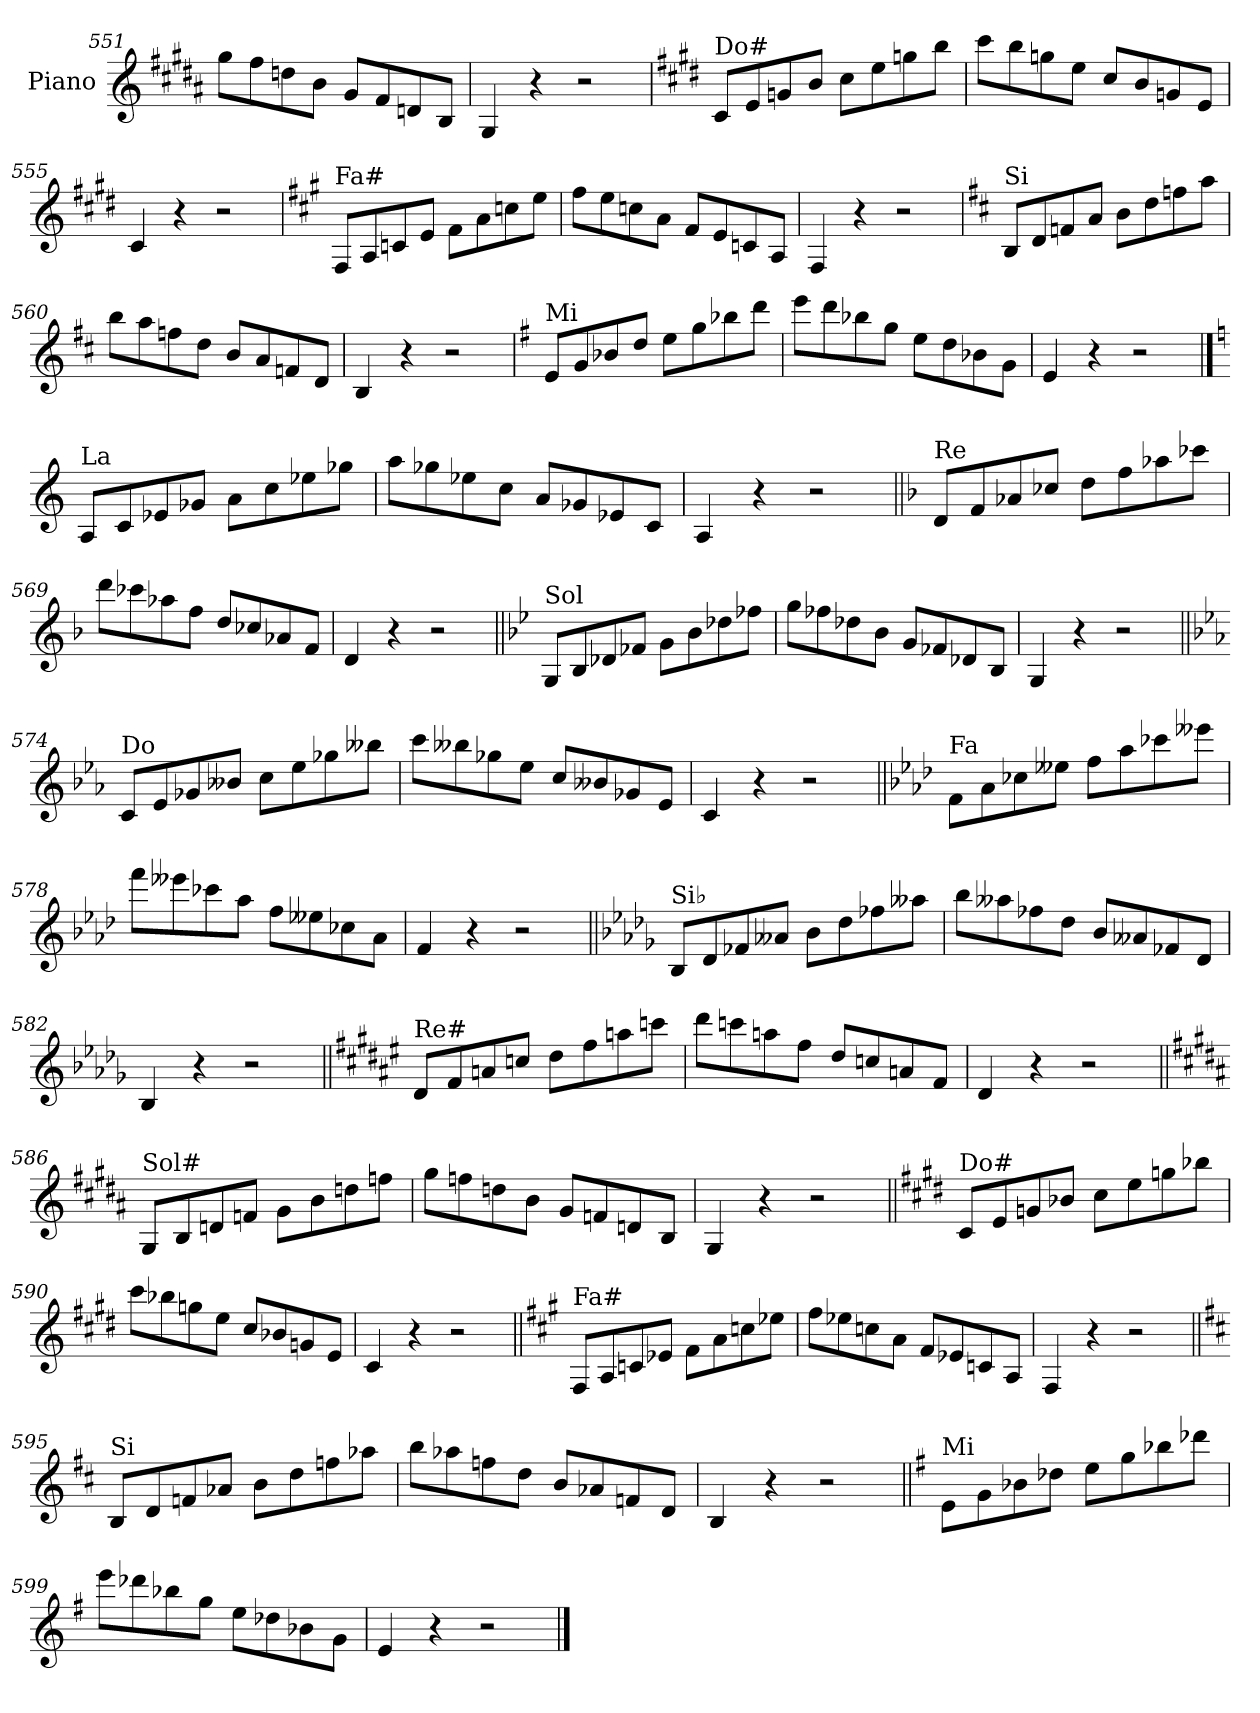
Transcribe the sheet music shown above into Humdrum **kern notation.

**kern
*part1
*staff1
*I"Piano
*I'Pno.
*clefG2
*k[f#c#g#d#a#]
=551
8gg#\L
8ff#\
8ddn\
8b\J
8g#/L
8f#/
8dn/
8B/J
=552
4G#/
4r
2r
!!LO:LB:g=z
=553
*k[f#c#g#d#]
!LO:TX:a:t=Do#
8c#/L
8e/
8gn/
8b/J
8cc#\L
8ee\
8ggn\
8bb\J
=554
8ccc#\L
8bb\
8ggn\
8ee\J
8cc#/L
8b/
8gn/
8e/J
=555
4c#/
4r
2r
=556
*k[f#c#g#]
!LO:TX:a:t=Fa#
8F#/L
8A/
8cn/
8e/J
8f#\L
8a\
8ccn\
8ee\J
=557
8ff#\L
8ee\
8ccn\
8a\J
8f#/L
8e/
8cn/
8A/J
=558
4F#/
4r
2r
!!LO:LB:g=z
=559
*k[f#c#]
!LO:TX:a:t=Si
8B/L
8d/
8fn/
8a/J
8b\L
8dd\
8ffn\
8aa\J
=560
8bb\L
8aa\
8ffn\
8dd\J
8b/L
8a/
8fn/
8d/J
=561
4B/
4r
2r
=562
*k[f#]
!LO:TX:a:t=Mi
8e/L
8g/
8b-X/
8dd/J
8ee\L
8gg\
8bb-X\
8ddd\J
=563
8eee\L
8ddd\
8bb-X\
8gg\J
8ee\L
8dd\
8b-X\
8g\J
=564
4e/
4r
2r
!!LO:PB:g=z
==565
*k[]
!LO:TX:a:t=La
8A/L
8c/
8e-X/
8g-X/J
8a\L
8cc\
8ee-X\
8gg-X\J
=566
8aa\L
8gg-X\
8ee-X\
8cc\J
8a/L
8g-X/
8e-X/
8c/J
=567
4A/
4r
2r
=568||
*k[b-]
!LO:TX:a:t=Re
8d/L
8f/
8a-X/
8cc-X/J
8dd\L
8ff\
8aa-X\
8ccc-X\J
=569
8ddd\L
8ccc-X\
8aa-X\
8ff\J
8dd/L
8cc-X/
8a-X/
8f/J
=570
4d/
4r
2r
!!LO:LB:g=z
=571||
*k[b-e-]
!LO:TX:a:t=Sol
8G/L
8B-/
8d-X/
8f-X/J
8g\L
8b-\
8dd-X\
8ff-X\J
=572
8gg\L
8ff-X\
8dd-X\
8b-\J
8g/L
8f-X/
8d-X/
8B-/J
=573
4G/
4r
2r
=574||
*k[b-e-a-]
!LO:TX:a:t=Do
8c/L
8e-/
8g-X/
8b--X/J
8cc\L
8ee-\
8gg-X\
8bb--X\J
=575
8ccc\L
8bb--X\
8gg-X\
8ee-\J
8cc/L
8b--X/
8g-X/
8e-/J
=576
4c/
4r
2r
!!LO:LB:g=z
=577||
*k[b-e-a-d-]
!LO:TX:a:t=Fa
8f\L
8a-\
8cc-X\
8ee--X\J
8ff\L
8aa-\
8ccc-X\
8eee--X\J
=578
8fff\L
8eee--X\
8ccc-X\
8aa-\J
8ff\L
8ee--X\
8cc-X\
8a-\J
=579
4f/
4r
2r
=580||
*k[b-e-a-d-g-]
!LO:TX:a:t=Si♭
8B-/L
8d-/
8f-X/
8a--X/J
8b-\L
8dd-\
8ff-X\
8aa--X\J
=581
8bb-\L
8aa--X\
8ff-X\
8dd-\J
8b-/L
8a--X/
8f-X/
8d-/J
=582
4B-/
4r
2r
!!LO:LB:g=z
=583||
*k[f#c#g#d#a#e#]
!LO:TX:a:t=Re#
8d#/L
8f#/
8an/
8ccn/J
8dd#\L
8ff#\
8aan\
8cccn\J
=584
8ddd#\L
8cccn\
8aan\
8ff#\J
8dd#/L
8ccn/
8an/
8f#/J
=585
4d#/
4r
2r
=586||
*k[f#c#g#d#a#]
!LO:TX:a:t=Sol#
8G#/L
8B/
8dn/
8fn/J
8g#\L
8b\
8ddn\
8ffn\J
=587
8gg#\L
8ffn\
8ddn\
8b\J
8g#/L
8fn/
8dn/
8B/J
=588
4G#/
4r
2r
!!LO:LB:g=z
=589||
*k[f#c#g#d#]
!LO:TX:a:t=Do#
8c#/L
8e/
8gn/
8b-X/J
8cc#\L
8ee\
8ggn\
8bb-X\J
=590
8ccc#\L
8bb-X\
8ggn\
8ee\J
8cc#/L
8b-X/
8gn/
8e/J
=591
4c#/
4r
2r
=592||
*k[f#c#g#]
!LO:TX:a:t=Fa#
8F#/L
8A/
8cn/
8e-X/J
8f#\L
8a\
8ccn\
8ee-X\J
=593
8ff#\L
8ee-X\
8ccn\
8a\J
8f#/L
8e-X/
8cn/
8A/J
=594
4F#/
4r
2r
!!LO:LB:g=z
=595||
*k[f#c#]
!LO:TX:a:t=Si
8B/L
8d/
8fn/
8a-X/J
8b\L
8dd\
8ffn\
8aa-X\J
=596
8bb\L
8aa-X\
8ffn\
8dd\J
8b/L
8a-X/
8fn/
8d/J
=597
4B/
4r
2r
=598||
*k[f#]
!LO:TX:a:t=Mi
8e\L
8g\
8b-X\
8dd-X\J
8ee\L
8gg\
8bb-X\
8ddd-X\J
=599
8eee\L
8ddd-X\
8bb-X\
8gg\J
8ee\L
8dd-X\
8b-X\
8g\J
=600
4e/
4r
2r
==
*-
